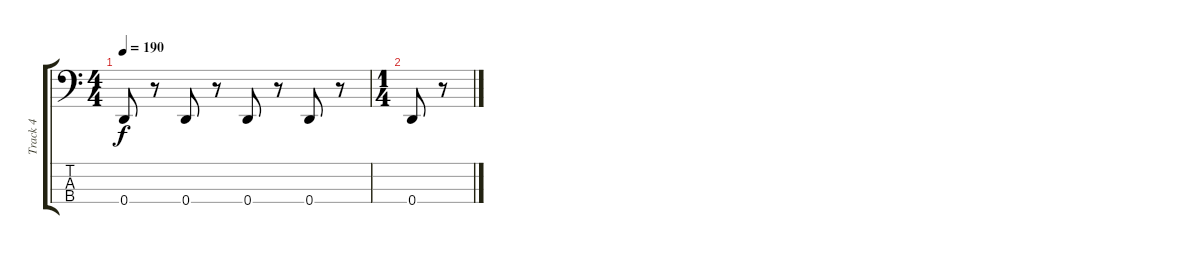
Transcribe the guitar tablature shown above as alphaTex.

\track ("Track 4" "Track 4") {instrument electricbassfinger}
\staff {score tabs}
\tuning (F2 C2 G1 D1) {hide}
\ts (4 4)
\tempo 190
\clef f4
\ks c
0.4.8{dy f} r.8 0.4.8 r.8 0.4.8 r.8 0.4.8 r.8 |
\ts (1 4)
0.4.8 r.8
